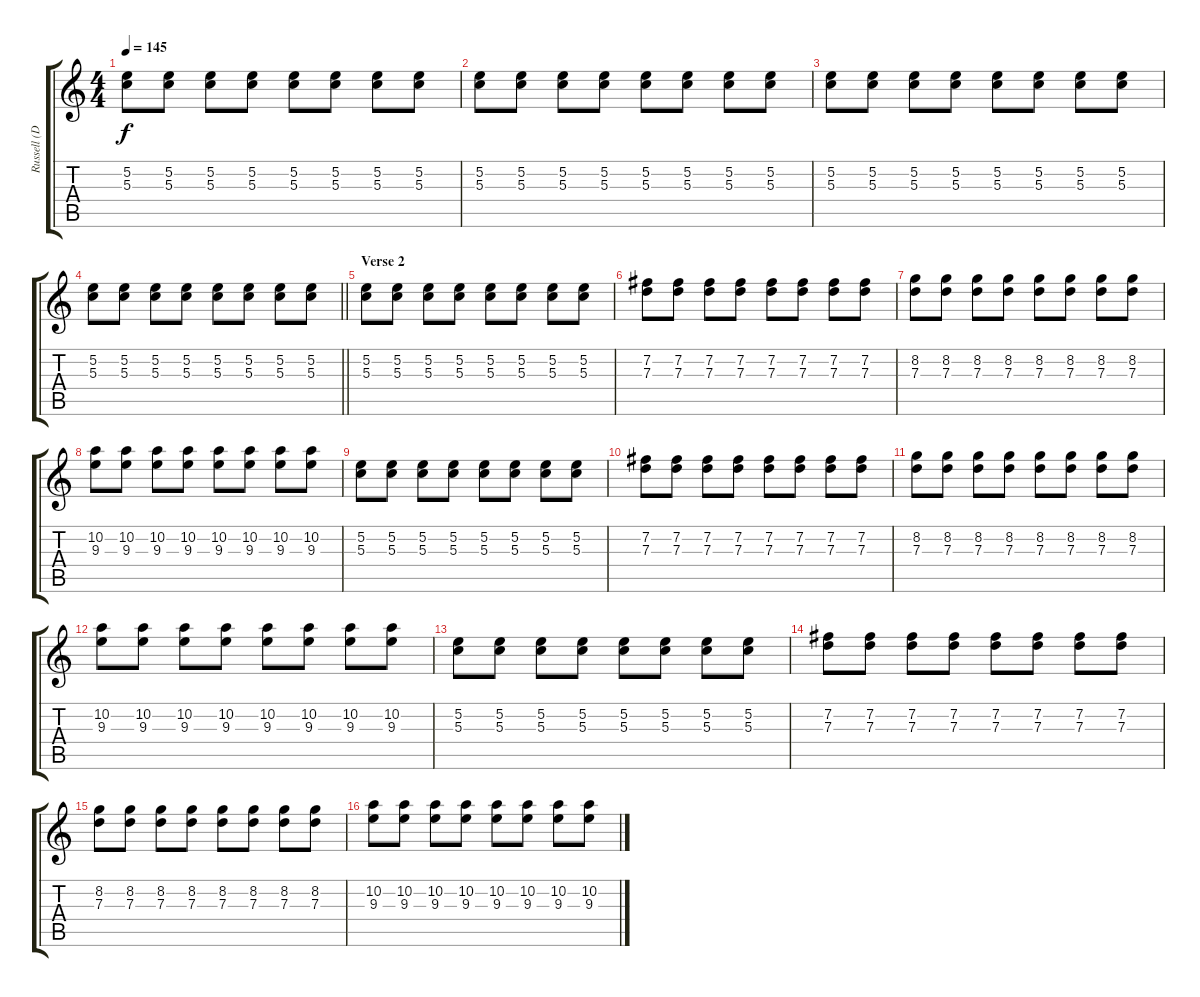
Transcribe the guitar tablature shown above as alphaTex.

\track ("Russell (Delay)" "Russell (D") {instrument electricguitarjazz}
\staff {score tabs}
\tuning (E4 B3 G3 D3 A2 E2) {hide}
\ts (4 4)
\tempo 145
\clef g2
\ks c
(5.2 5.3).8{dy f volume 2} (5.2 5.3).8 (5.2 5.3).8 (5.2 5.3).8 (5.2 5.3).8 (5.2 5.3).8 (5.2 5.3).8 (5.2 5.3).8 |
(5.2 5.3).8 (5.2 5.3).8 (5.2 5.3).8 (5.2 5.3).8 (5.2 5.3).8 (5.2 5.3).8 (5.2 5.3).8 (5.2 5.3).8 |
(5.2 5.3).8 (5.2 5.3).8 (5.2 5.3).8 (5.2 5.3).8 (5.2 5.3).8 (5.2 5.3).8 (5.2 5.3).8 (5.2 5.3).8 |
\barLineRight lightlight
(5.2 5.3).8 (5.2 5.3).8 (5.2 5.3).8 (5.2 5.3).8 (5.2 5.3).8 (5.2 5.3).8 (5.2 5.3).8 (5.2 5.3).8 |
\section ("" "Verse 2")
(5.2 5.3).8{volume 13} (5.2 5.3).8 (5.2 5.3).8 (5.2 5.3).8 (5.2 5.3).8 (5.2 5.3).8 (5.2 5.3).8 (5.2 5.3).8 |
(7.2 7.3).8 (7.2 7.3).8 (7.2 7.3).8 (7.2 7.3).8 (7.2 7.3).8 (7.2 7.3).8 (7.2 7.3).8 (7.2 7.3).8 |
(8.2 7.3).8 (8.2 7.3).8 (8.2 7.3).8 (8.2 7.3).8 (8.2 7.3).8 (8.2 7.3).8 (8.2 7.3).8 (8.2 7.3).8 |
(10.2 9.3).8 (10.2 9.3).8 (10.2 9.3).8 (10.2 9.3).8 (10.2 9.3).8 (10.2 9.3).8 (10.2 9.3).8 (10.2 9.3).8 |
(5.2 5.3).8 (5.2 5.3).8 (5.2 5.3).8 (5.2 5.3).8 (5.2 5.3).8 (5.2 5.3).8 (5.2 5.3).8 (5.2 5.3).8 |
(7.2 7.3).8 (7.2 7.3).8 (7.2 7.3).8 (7.2 7.3).8 (7.2 7.3).8 (7.2 7.3).8 (7.2 7.3).8 (7.2 7.3).8 |
(8.2 7.3).8 (8.2 7.3).8 (8.2 7.3).8 (8.2 7.3).8 (8.2 7.3).8 (8.2 7.3).8 (8.2 7.3).8 (8.2 7.3).8 |
(10.2 9.3).8 (10.2 9.3).8 (10.2 9.3).8 (10.2 9.3).8 (10.2 9.3).8 (10.2 9.3).8 (10.2 9.3).8 (10.2 9.3).8 |
(5.2 5.3).8 (5.2 5.3).8 (5.2 5.3).8 (5.2 5.3).8 (5.2 5.3).8 (5.2 5.3).8 (5.2 5.3).8 (5.2 5.3).8 |
(7.2 7.3).8 (7.2 7.3).8 (7.2 7.3).8 (7.2 7.3).8 (7.2 7.3).8 (7.2 7.3).8 (7.2 7.3).8 (7.2 7.3).8 |
(8.2 7.3).8 (8.2 7.3).8 (8.2 7.3).8 (8.2 7.3).8 (8.2 7.3).8 (8.2 7.3).8 (8.2 7.3).8 (8.2 7.3).8 |
(10.2 9.3).8 (10.2 9.3).8 (10.2 9.3).8 (10.2 9.3).8 (10.2 9.3).8 (10.2 9.3).8 (10.2 9.3).8 (10.2 9.3).8
